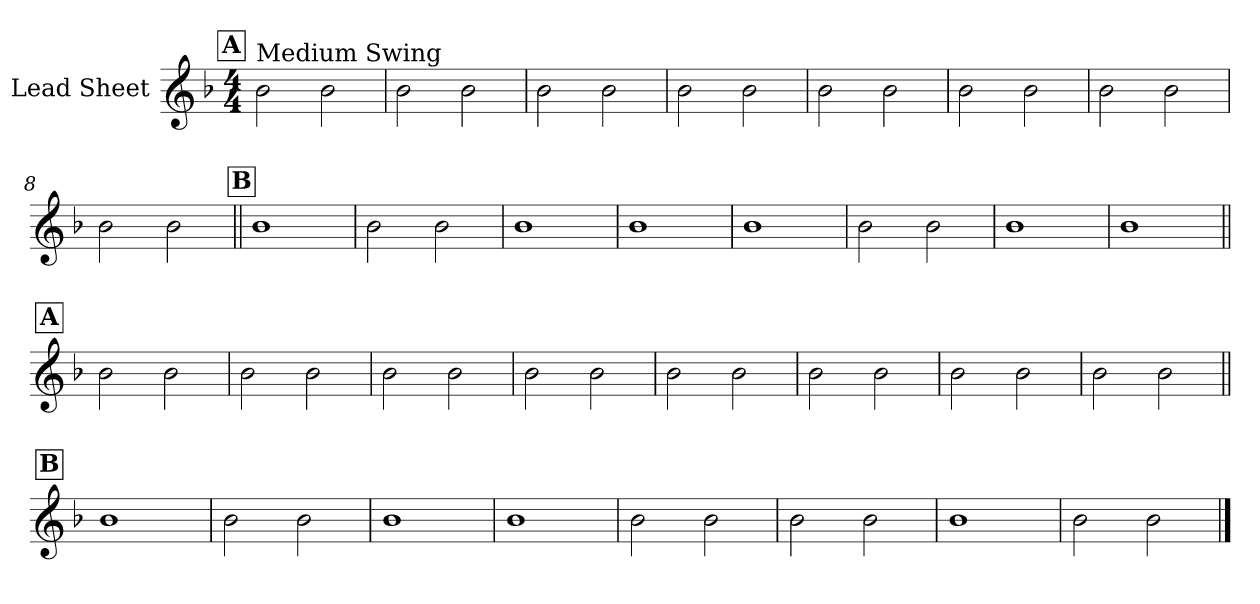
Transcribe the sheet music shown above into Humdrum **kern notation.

**kern
*part1
*staff1
*I"Lead Sheet
*clefG2
*k[b-]
*F:
*M4/4
!!LO:REH:place=s1:a:fs=14:t=A
=1
!LO:TX:a:t=Medium Swing
2b-\
2b-\
=2
2b-\
2b-\
=3
2b-\
2b-\
=4
2b-\
2b-\
!!LO:LB:g=z
=5
2b-\
2b-\
=6
2b-\
2b-\
=7
2b-\
2b-\
=8
2b-\
2b-\
!!LO:LB:g=z
!!LO:REH:place=s1:a:fs=14:t=B
=9||
1b-
=10
2b-\
2b-\
=11
1b-
=12
1b-
!!LO:LB:g=z
=13
1b-
=14
2b-\
2b-\
=15
1b-
=16
1b-
!!LO:LB:g=z
!!LO:REH:place=s1:a:fs=14:t=A
=17||
2b-\
2b-\
=18
2b-\
2b-\
=19
2b-\
2b-\
=20
2b-\
2b-\
!!LO:LB:g=z
=21
2b-\
2b-\
=22
2b-\
2b-\
=23
2b-\
2b-\
=24
2b-\
2b-\
!!LO:LB:g=z
!!LO:REH:place=s1:a:fs=14:t=B
=25||
1b-
=26
2b-\
2b-\
=27
1b-
=28
1b-
!!LO:LB:g=z
=29
2b-\
2b-\
=30
2b-\
2b-\
=31
1b-
=32
2b-\
2b-\
==
*-
